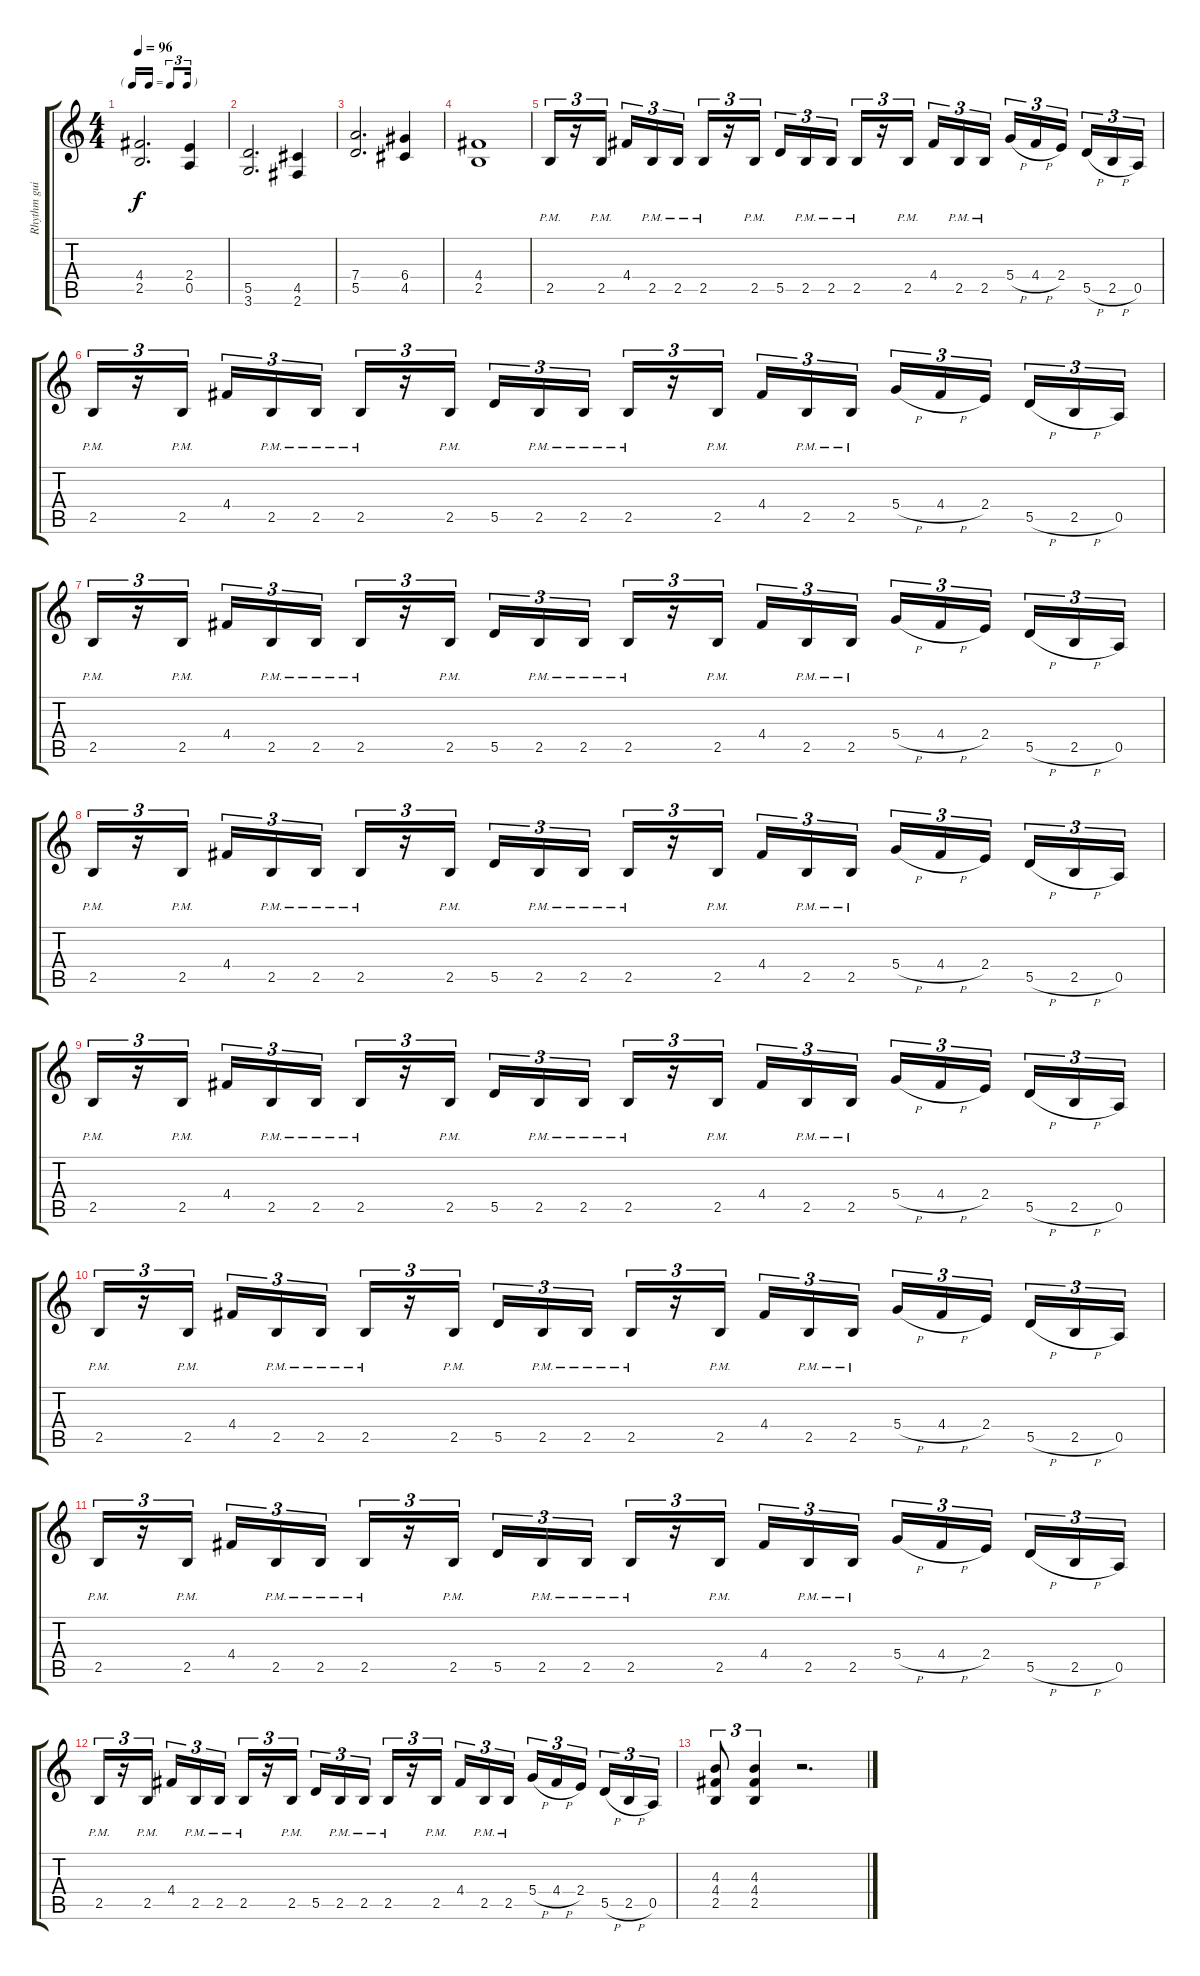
\track ("Rhythm guitar" "Rhythm gui") {instrument distortionguitar}
\staff {score tabs}
\tuning (E4 B3 G3 D3 A2 E2) {hide}
\ts (4 4)
\tf triplet16th
\tempo 96
\clef g2
\ks c
(4.4 2.5).2{d dy f} (2.4 0.5).4 |
(5.5 3.6).2{d} (4.5 2.6).4 |
(7.4 5.5).2{d} (6.4 4.5).4 |
(4.4 2.5).1 |
2.5{pm}.16{tu (3 2)} r.16{tu (3 2)} 2.5{pm}.16{tu (3 2) beam splitsecondary} 4.4.16{tu (3 2)} 2.5{pm}.16{tu (3 2)} 2.5{pm}.16{tu (3 2)} 2.5{pm}.16{tu (3 2)} r.16{tu (3 2)} 2.5{pm}.16{tu (3 2) beam splitsecondary} 5.5.16{tu (3 2)} 2.5{pm}.16{tu (3 2)} 2.5{pm}.16{tu (3 2)} 2.5{pm}.16{tu (3 2)} r.16{tu (3 2)} 2.5{pm}.16{tu (3 2) beam splitsecondary} 4.4.16{tu (3 2)} 2.5{pm}.16{tu (3 2)} 2.5{pm}.16{tu (3 2)} 5.4{h}.16{tu (3 2)} 4.4{h}.16{tu (3 2)} 2.4.16{tu (3 2) beam splitsecondary} 5.5{h}.16{tu (3 2)} 2.5{h}.16{tu (3 2)} 0.5.16{tu (3 2)} |
2.5{pm}.16{tu (3 2)} r.16{tu (3 2)} 2.5{pm}.16{tu (3 2) beam splitsecondary} 4.4.16{tu (3 2)} 2.5{pm}.16{tu (3 2)} 2.5{pm}.16{tu (3 2)} 2.5{pm}.16{tu (3 2)} r.16{tu (3 2)} 2.5{pm}.16{tu (3 2) beam splitsecondary} 5.5.16{tu (3 2)} 2.5{pm}.16{tu (3 2)} 2.5{pm}.16{tu (3 2)} 2.5{pm}.16{tu (3 2)} r.16{tu (3 2)} 2.5{pm}.16{tu (3 2) beam splitsecondary} 4.4.16{tu (3 2)} 2.5{pm}.16{tu (3 2)} 2.5{pm}.16{tu (3 2)} 5.4{h}.16{tu (3 2)} 4.4{h}.16{tu (3 2)} 2.4.16{tu (3 2) beam splitsecondary} 5.5{h}.16{tu (3 2)} 2.5{h}.16{tu (3 2)} 0.5.16{tu (3 2)} |
2.5{pm}.16{tu (3 2)} r.16{tu (3 2)} 2.5{pm}.16{tu (3 2) beam splitsecondary} 4.4.16{tu (3 2)} 2.5{pm}.16{tu (3 2)} 2.5{pm}.16{tu (3 2)} 2.5{pm}.16{tu (3 2)} r.16{tu (3 2)} 2.5{pm}.16{tu (3 2) beam splitsecondary} 5.5.16{tu (3 2)} 2.5{pm}.16{tu (3 2)} 2.5{pm}.16{tu (3 2)} 2.5{pm}.16{tu (3 2)} r.16{tu (3 2)} 2.5{pm}.16{tu (3 2) beam splitsecondary} 4.4.16{tu (3 2)} 2.5{pm}.16{tu (3 2)} 2.5{pm}.16{tu (3 2)} 5.4{h}.16{tu (3 2)} 4.4{h}.16{tu (3 2)} 2.4.16{tu (3 2) beam splitsecondary} 5.5{h}.16{tu (3 2)} 2.5{h}.16{tu (3 2)} 0.5.16{tu (3 2)} |
2.5{pm}.16{tu (3 2)} r.16{tu (3 2)} 2.5{pm}.16{tu (3 2) beam splitsecondary} 4.4.16{tu (3 2)} 2.5{pm}.16{tu (3 2)} 2.5{pm}.16{tu (3 2)} 2.5{pm}.16{tu (3 2)} r.16{tu (3 2)} 2.5{pm}.16{tu (3 2) beam splitsecondary} 5.5.16{tu (3 2)} 2.5{pm}.16{tu (3 2)} 2.5{pm}.16{tu (3 2)} 2.5{pm}.16{tu (3 2)} r.16{tu (3 2)} 2.5{pm}.16{tu (3 2) beam splitsecondary} 4.4.16{tu (3 2)} 2.5{pm}.16{tu (3 2)} 2.5{pm}.16{tu (3 2)} 5.4{h}.16{tu (3 2)} 4.4{h}.16{tu (3 2)} 2.4.16{tu (3 2) beam splitsecondary} 5.5{h}.16{tu (3 2)} 2.5{h}.16{tu (3 2)} 0.5.16{tu (3 2)} |
2.5{pm}.16{tu (3 2)} r.16{tu (3 2)} 2.5{pm}.16{tu (3 2) beam splitsecondary} 4.4.16{tu (3 2)} 2.5{pm}.16{tu (3 2)} 2.5{pm}.16{tu (3 2)} 2.5{pm}.16{tu (3 2)} r.16{tu (3 2)} 2.5{pm}.16{tu (3 2) beam splitsecondary} 5.5.16{tu (3 2)} 2.5{pm}.16{tu (3 2)} 2.5{pm}.16{tu (3 2)} 2.5{pm}.16{tu (3 2)} r.16{tu (3 2)} 2.5{pm}.16{tu (3 2) beam splitsecondary} 4.4.16{tu (3 2)} 2.5{pm}.16{tu (3 2)} 2.5{pm}.16{tu (3 2)} 5.4{h}.16{tu (3 2)} 4.4{h}.16{tu (3 2)} 2.4.16{tu (3 2) beam splitsecondary} 5.5{h}.16{tu (3 2)} 2.5{h}.16{tu (3 2)} 0.5.16{tu (3 2)} |
2.5{pm}.16{tu (3 2)} r.16{tu (3 2)} 2.5{pm}.16{tu (3 2) beam splitsecondary} 4.4.16{tu (3 2)} 2.5{pm}.16{tu (3 2)} 2.5{pm}.16{tu (3 2)} 2.5{pm}.16{tu (3 2)} r.16{tu (3 2)} 2.5{pm}.16{tu (3 2) beam splitsecondary} 5.5.16{tu (3 2)} 2.5{pm}.16{tu (3 2)} 2.5{pm}.16{tu (3 2)} 2.5{pm}.16{tu (3 2)} r.16{tu (3 2)} 2.5{pm}.16{tu (3 2) beam splitsecondary} 4.4.16{tu (3 2)} 2.5{pm}.16{tu (3 2)} 2.5{pm}.16{tu (3 2)} 5.4{h}.16{tu (3 2)} 4.4{h}.16{tu (3 2)} 2.4.16{tu (3 2) beam splitsecondary} 5.5{h}.16{tu (3 2)} 2.5{h}.16{tu (3 2)} 0.5.16{tu (3 2)} |
2.5{pm}.16{tu (3 2)} r.16{tu (3 2)} 2.5{pm}.16{tu (3 2) beam splitsecondary} 4.4.16{tu (3 2)} 2.5{pm}.16{tu (3 2)} 2.5{pm}.16{tu (3 2)} 2.5{pm}.16{tu (3 2)} r.16{tu (3 2)} 2.5{pm}.16{tu (3 2) beam splitsecondary} 5.5.16{tu (3 2)} 2.5{pm}.16{tu (3 2)} 2.5{pm}.16{tu (3 2)} 2.5{pm}.16{tu (3 2)} r.16{tu (3 2)} 2.5{pm}.16{tu (3 2) beam splitsecondary} 4.4.16{tu (3 2)} 2.5{pm}.16{tu (3 2)} 2.5{pm}.16{tu (3 2)} 5.4{h}.16{tu (3 2)} 4.4{h}.16{tu (3 2)} 2.4.16{tu (3 2) beam splitsecondary} 5.5{h}.16{tu (3 2)} 2.5{h}.16{tu (3 2)} 0.5.16{tu (3 2)} |
2.5{pm}.16{tu (3 2)} r.16{tu (3 2)} 2.5{pm}.16{tu (3 2) beam splitsecondary} 4.4.16{tu (3 2)} 2.5{pm}.16{tu (3 2)} 2.5{pm}.16{tu (3 2)} 2.5{pm}.16{tu (3 2)} r.16{tu (3 2)} 2.5{pm}.16{tu (3 2) beam splitsecondary} 5.5.16{tu (3 2)} 2.5{pm}.16{tu (3 2)} 2.5{pm}.16{tu (3 2)} 2.5{pm}.16{tu (3 2)} r.16{tu (3 2)} 2.5{pm}.16{tu (3 2) beam splitsecondary} 4.4.16{tu (3 2)} 2.5{pm}.16{tu (3 2)} 2.5{pm}.16{tu (3 2)} 5.4{h}.16{tu (3 2)} 4.4{h}.16{tu (3 2)} 2.4.16{tu (3 2) beam splitsecondary} 5.5{h}.16{tu (3 2)} 2.5{h}.16{tu (3 2)} 0.5.16{tu (3 2)} |
(4.3 4.4 2.5).8{tu (3 2)} (4.3 4.4 2.5).4{tu (3 2)} r.2{d}
